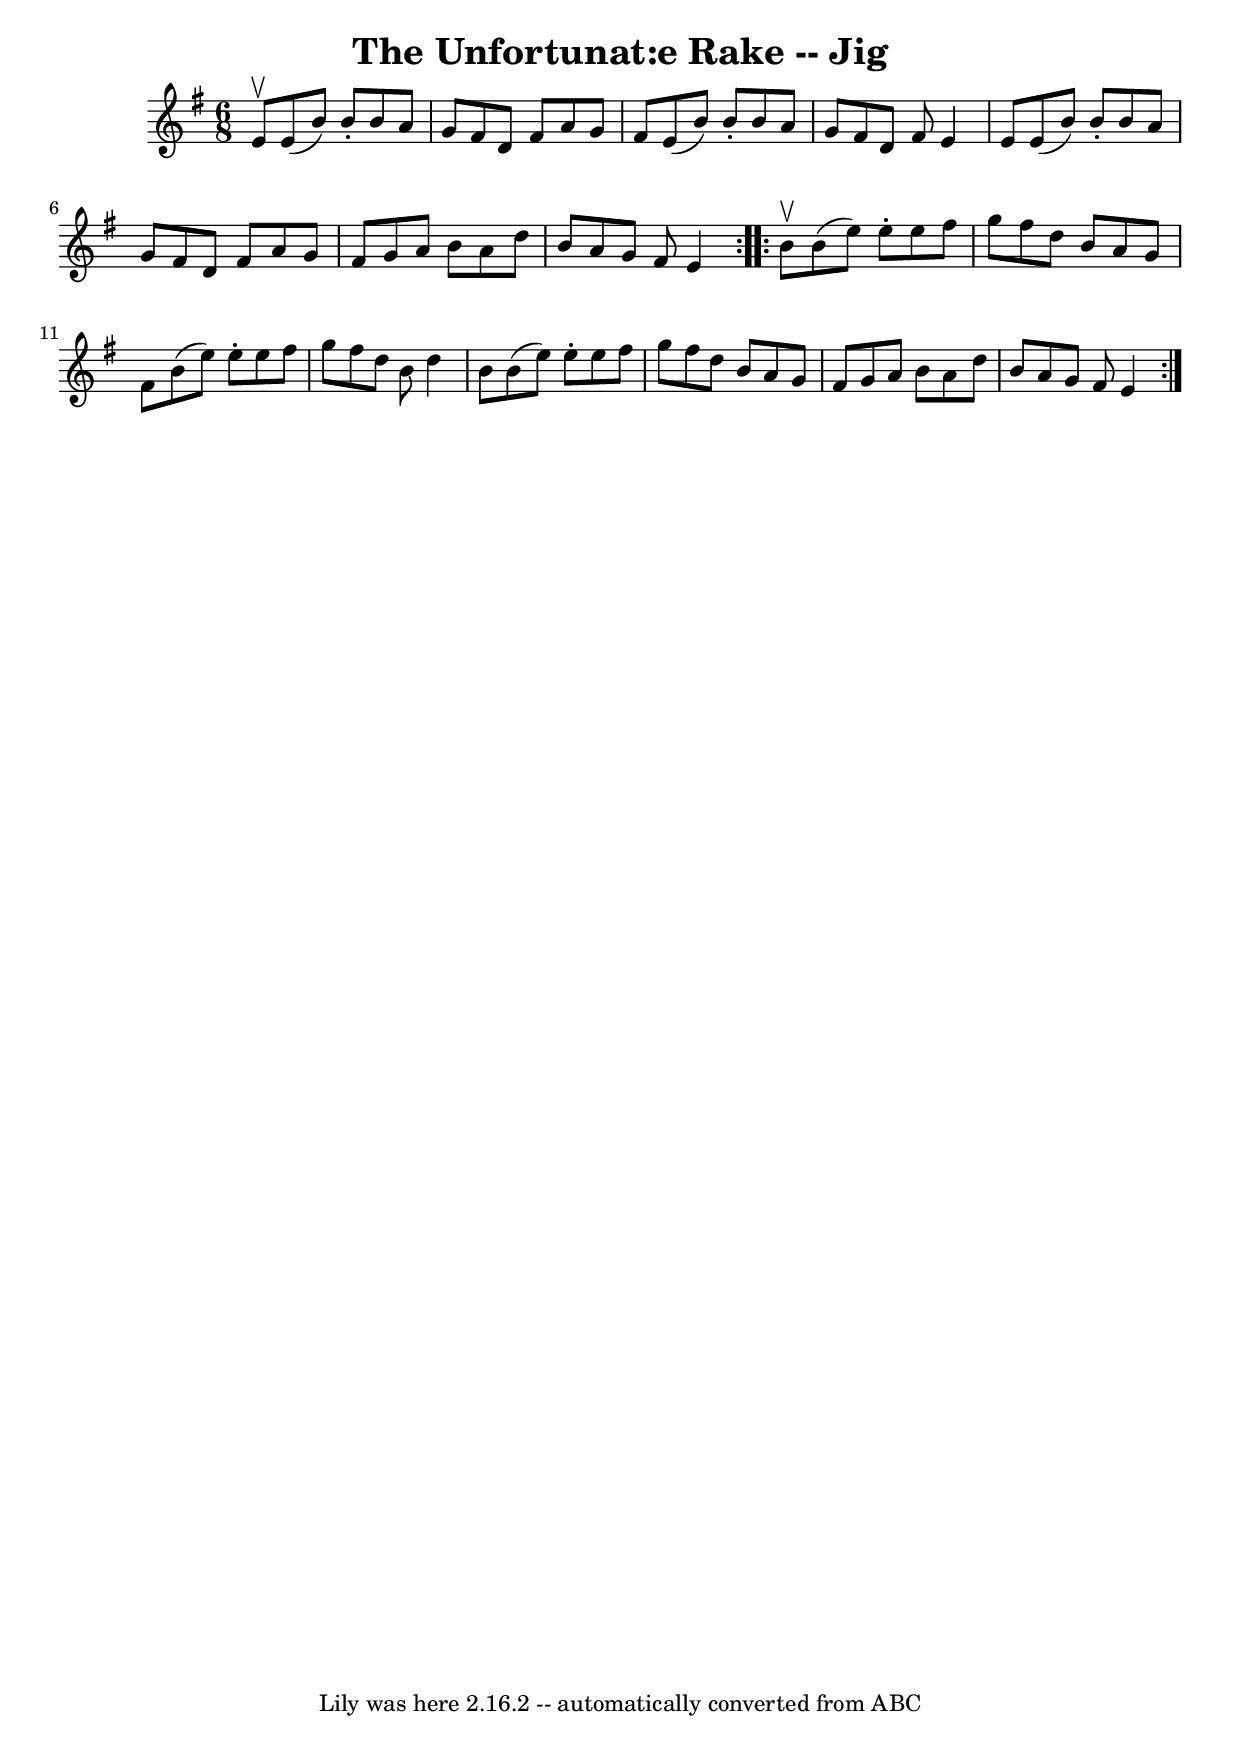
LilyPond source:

\version "2.7.40"
\include "Mammoth.ily"
\header {
	%% book = "Ryan's Mammoth Collection"
	crossRefNumber = "1"
	footnotes = "\\\\89 467"
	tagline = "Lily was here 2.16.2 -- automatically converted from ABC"
	title = "The Unfortunat:e Rake -- Jig"
}
voicedefault =  {


\repeat volta 2 {
\time 6/8 \key e \minor e'8^\upbow |
 e'8 (b'8) b'8 -.   
b'8 a'8 g'8    |
 fis'8 d'8 fis'8 a'8 g'8 fis'8    
|
 e'8 (b'8) b'8 -. b'8 a'8 g'8    |
 fis'8    
d'8 fis'8 e'4 e'8    |
 e'8 (b'8) b'8 -. b'8    
a'8 g'8    |
 fis'8 d'8 fis'8 a'8 g'8 fis'8    
|
 g'8 a'8 b'8 a'8 d''8 b'8    |
 a'8 g'8    
fis'8 e'4  }     \repeat volta 2 { b'8^\upbow |
 b'8 (e''8  
-) e''8 -. e''8 fis''8 g''8    |
 fis''8 d''8 b'8    
a'8 g'8 fis'8    |
 b'8 (e''8) e''8 -. e''8 fis''8   
 g''8    |
 fis''8 d''8 b'8 d''4 b'8    |
 b'8 (
 e''8) e''8 -. e''8 fis''8 g''8    |
 fis''8 d''8    
b'8 a'8 g'8 fis'8    |
 g'8 a'8 b'8 a'8 d''8    
b'8    |
 a'8 g'8 fis'8 e'4  }   
}

\score{
    <<

	\context Staff="default"
	{
	    \voicedefault 
	}

    >>
	\layout {
	}
	\midi {}
}
